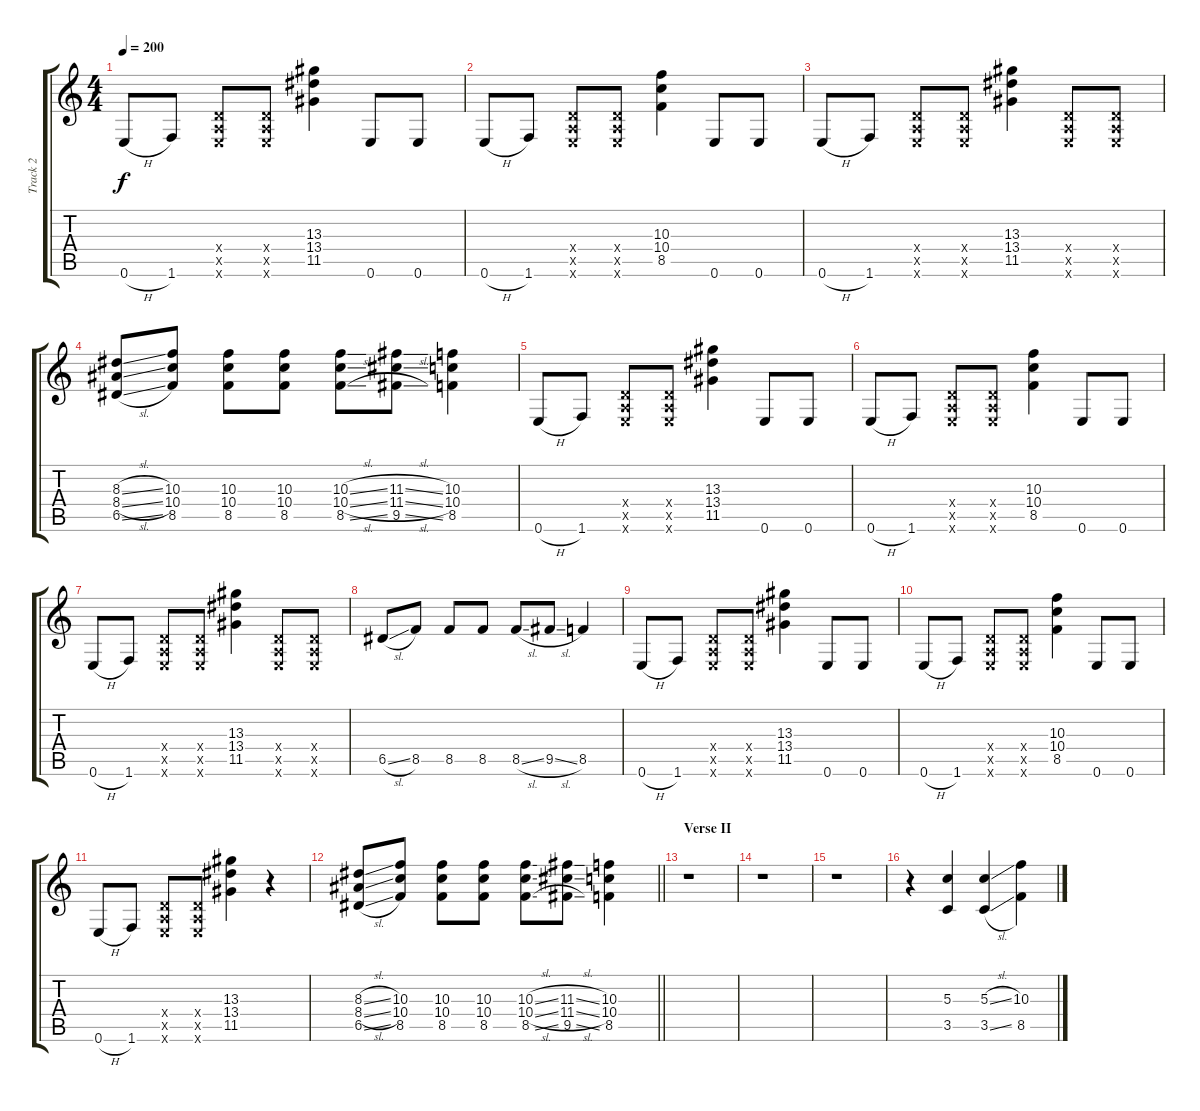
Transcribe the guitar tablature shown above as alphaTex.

\track ("Track 2" "Track 2") {instrument distortionguitar}
\staff {score tabs}
\tuning (E4 B3 G3 D3 A2 E2) {hide}
\ts (4 4)
\tempo 200
\clef g2
\ks c
0.6{h}.8{dy f} 1.6.8 (0.4{x} 0.5{x} 0.6{x}).8 (0.4{x} 0.5{x} 0.6{x}).8 (13.3 13.4 11.5).4 0.6.8 0.6.8 |
0.6{h}.8 1.6.8 (0.4{x} 0.5{x} 0.6{x}).8 (0.4{x} 0.5{x} 0.6{x}).8 (10.3 10.4 8.5).4 0.6.8 0.6.8 |
0.6{h}.8 1.6.8 (0.4{x} 0.5{x} 0.6{x}).8 (0.4{x} 0.5{x} 0.6{x}).8 (13.3 13.4 11.5).4 (0.4{x} 0.5{x} 0.6{x}).8 (0.4{x} 0.5{x} 0.6{x}).8 |
(8.3{sl} 8.4{sl} 6.5{sl}).8 (10.3 10.4 8.5).8 (10.3 10.4 8.5).8 (10.3 10.4 8.5).8 (10.3{sl} 10.4{sl} 8.5{sl}).8 (11.3{sl} 11.4{sl} 9.5{sl}).8 (10.3 10.4 8.5).4 |
0.6{h}.8 1.6.8 (0.4{x} 0.5{x} 0.6{x}).8 (0.4{x} 0.5{x} 0.6{x}).8 (13.3 13.4 11.5).4 0.6.8 0.6.8 |
0.6{h}.8 1.6.8 (0.4{x} 0.5{x} 0.6{x}).8 (0.4{x} 0.5{x} 0.6{x}).8 (10.3 10.4 8.5).4 0.6.8 0.6.8 |
0.6{h}.8 1.6.8 (0.4{x} 0.5{x} 0.6{x}).8 (0.4{x} 0.5{x} 0.6{x}).8 (13.3 13.4 11.5).4 (0.4{x} 0.5{x} 0.6{x}).8 (0.4{x} 0.5{x} 0.6{x}).8 |
6.5{sl}.8 8.5.8 8.5.8 8.5.8 8.5{sl}.8 9.5{sl}.8 8.5.4 |
0.6{h}.8 1.6.8 (0.4{x} 0.5{x} 0.6{x}).8 (0.4{x} 0.5{x} 0.6{x}).8 (13.3 13.4 11.5).4 0.6.8 0.6.8 |
0.6{h}.8 1.6.8 (0.4{x} 0.5{x} 0.6{x}).8 (0.4{x} 0.5{x} 0.6{x}).8 (10.3 10.4 8.5).4 0.6.8 0.6.8 |
0.6{h}.8 1.6.8 (0.4{x} 0.5{x} 0.6{x}).8 (0.4{x} 0.5{x} 0.6{x}).8 (13.3 13.4 11.5).4 r.4 |
\barLineRight lightlight
(8.3{sl} 8.4{sl} 6.5{sl}).8{instrument electricguitarclean} (10.3 10.4 8.5).8 (10.3 10.4 8.5).8 (10.3 10.4 8.5).8 (10.3{sl} 10.4{sl} 8.5{sl}).8 (11.3{sl} 11.4{sl} 9.5{sl}).8 (10.3 10.4 8.5).4 |
\section ("" "Verse II")
r.1{instrument overdrivenguitar} |
r.1 |
r.1 |
r.4 (5.3 3.5).4 (5.3{sl} 3.5{sl}).4 (10.3 8.5).4
